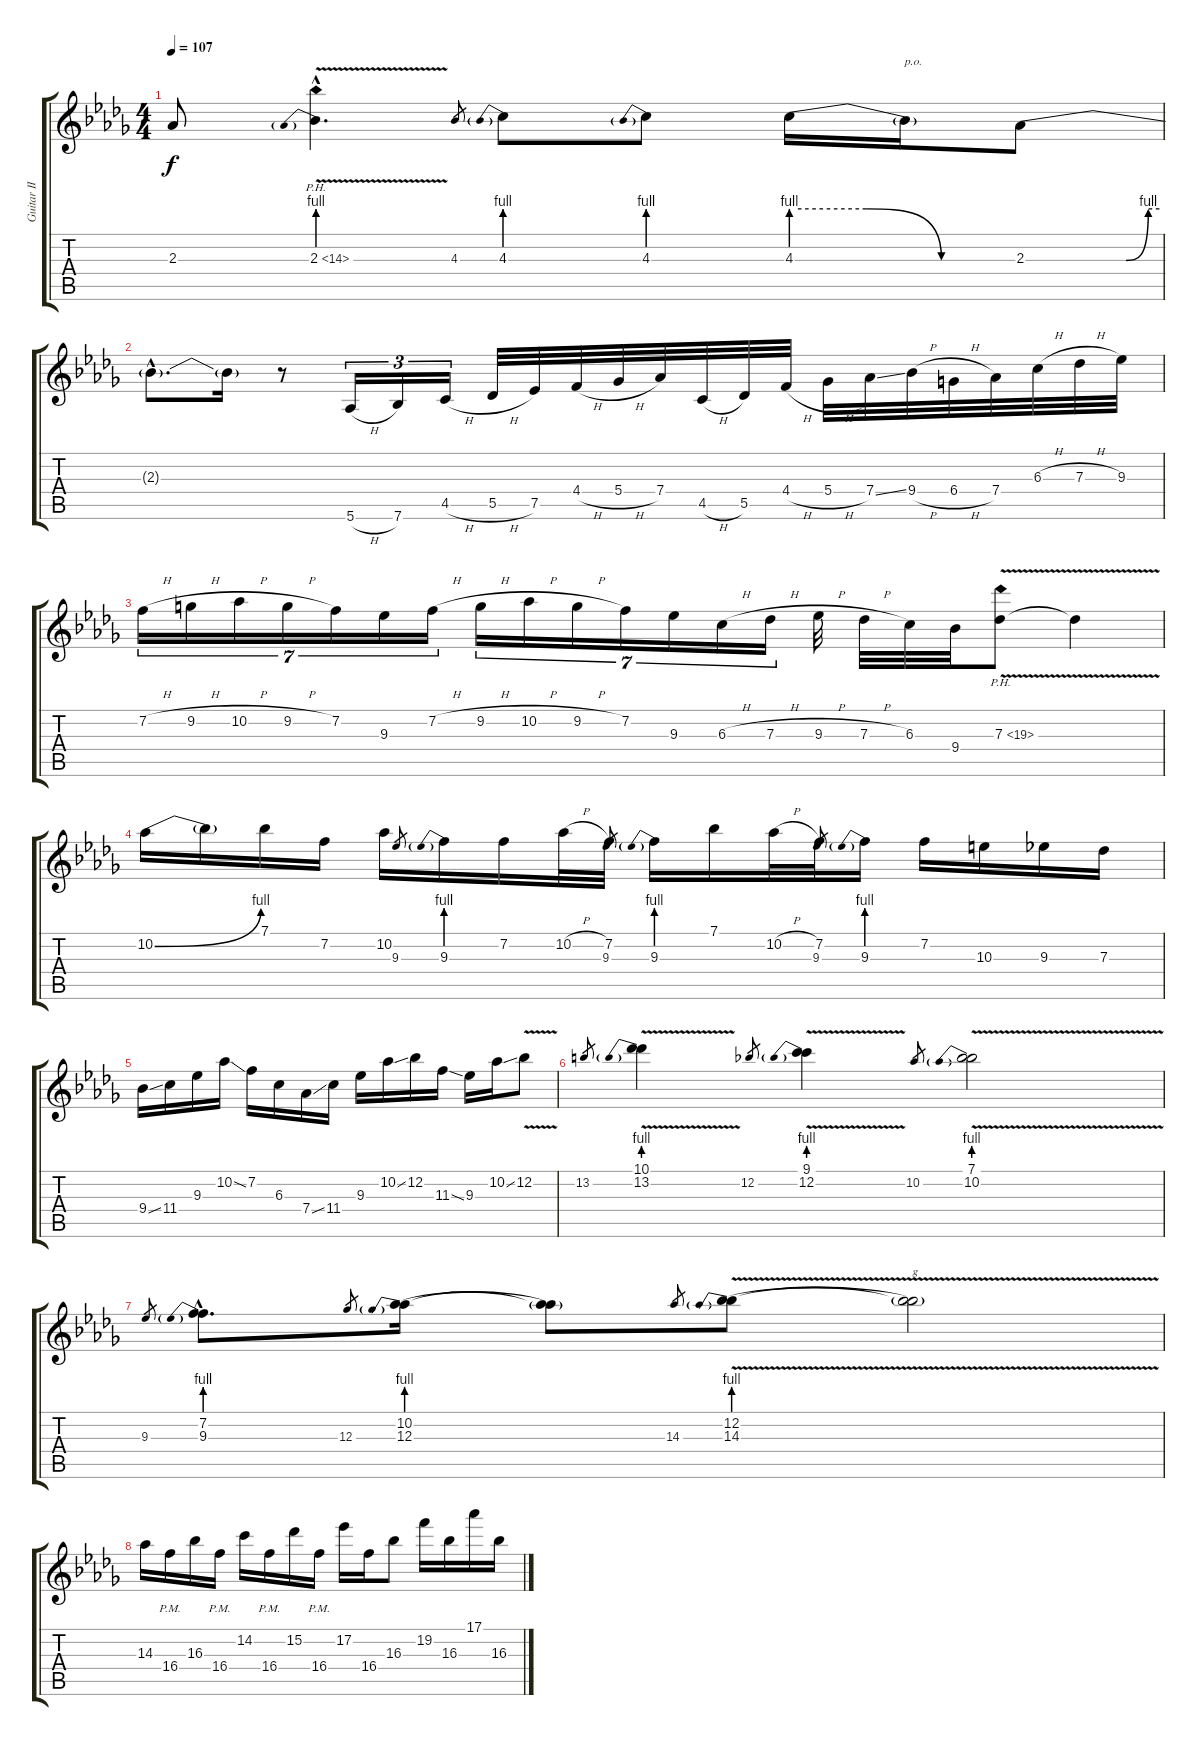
\track ("Guitar II" "Guitar II") {instrument electricguitarjazz}
\staff {score tabs}
\tuning (Eb4 Bb3 Gb3 Db3 Ab2 Eb2) {hide}
\ts (4 4)
\tempo 107
\clef g2
\ks bbminor
2.3{t}.8{dy f} 2.3{be (prebend 0 4 60 4) ph 12 v hac}.4{d} 4.3.8{gr} 4.3{be (prebend 0 4 60 4)}.8 4.3{be (prebend 0 4 60 4)}.8 4.3{be (custom 0 4 20 4 40 0 60 0)}.16 4.3{t}.16{txt "p.o."} 2.3{be (custom 0 0 45 0 55 4 60 4)}.8 |
2.3{hac t}.8{d} 2.3{t}.16 r.8 5.6{h}.16{tu (3 2)} 7.6.16{tu (3 2)} 4.5{h}.16{tu (3 2)} 5.5{h}.32 7.5.32 4.4{h}.32 5.4{h}.32 7.4.32 4.5{h}.32 5.5.32 4.4{h}.32 5.4{h}.32 7.4{ss}.32 9.4{h}.32 6.4{h}.32 7.4.32 6.3{h}.32 7.3{h}.32 9.3.32 |
7.2{h}.16{tu (7 4)} 9.2{h}.16{tu (7 4)} 10.2{h}.16{tu (7 4)} 9.2{h}.16{tu (7 4)} 7.2.16{tu (7 4)} 9.3.16{tu (7 4)} 7.2{h}.16{tu (7 4)} 9.2{h}.16{tu (7 4)} 10.2{h}.16{tu (7 4)} 9.2{h}.16{tu (7 4)} 7.2.16{tu (7 4)} 9.3.16{tu (7 4)} 6.3{h}.16{tu (7 4)} 7.3{h}.16{tu (7 4)} 9.3{h}.32 7.3{h}.32 6.3.32 9.4.32 7.3{ph 12 v}.8 7.3{t}.4 |
10.2{be (bend 0 0 60 4)}.16 10.2{t}.16 7.1.16 7.2.16 10.2.16 9.3.8{gr} 9.3{be (prebend 0 4 60 4)}.16 7.2.16 10.2{h}.32 7.2.32 9.3.8{gr} 9.3{be (prebend 0 4 60 4)}.16 7.1.16 10.2{h}.32 7.2.32 9.3.8{gr} 9.3{be (prebend 0 4 60 4)}.16 7.2.16 10.3.16 9.3.16 7.3.16 |
9.4{ss}.16 11.4.16 9.3.16 10.2{ss}.16 7.2.16 6.3.16 7.4{ss}.16 11.4.16 9.3.16 10.2{ss}.16 12.2.16 11.3{ss}.16 9.3.16 10.2{ss}.16 12.2{v}.8 |
13.2.8{gr} (10.1{v} 13.2{be (prebend 0 4 60 4) v}).4 12.2.8{gr} (9.1{v} 12.2{be (prebend 0 4 60 4) v}).4 10.2.8{gr} (7.1{v} 10.2{be (prebend 0 4 60 4) v}).2 |
9.3.8{gr} (7.2{hac} 9.3{be (prebend 0 4 60 4) hac}).8{d} 12.3.8{gr} (10.2 12.3{be (prebend 0 4 60 4)}).16 (10.2{t} 12.3{t}).8 14.3.8{gr} (12.2{v} 14.3{be (prebend 0 4 60 4) v}).8 (12.2{t} 14.3{t}).2{txt "g"} |
14.3.16 16.4{pm}.16 16.3.16 16.4{pm}.16 14.2.16 16.4{pm}.16 15.2.16 16.4{pm}.16 17.2.16 16.4.16 16.3.8 19.2.16 16.3.16 17.1.16 16.3.16
